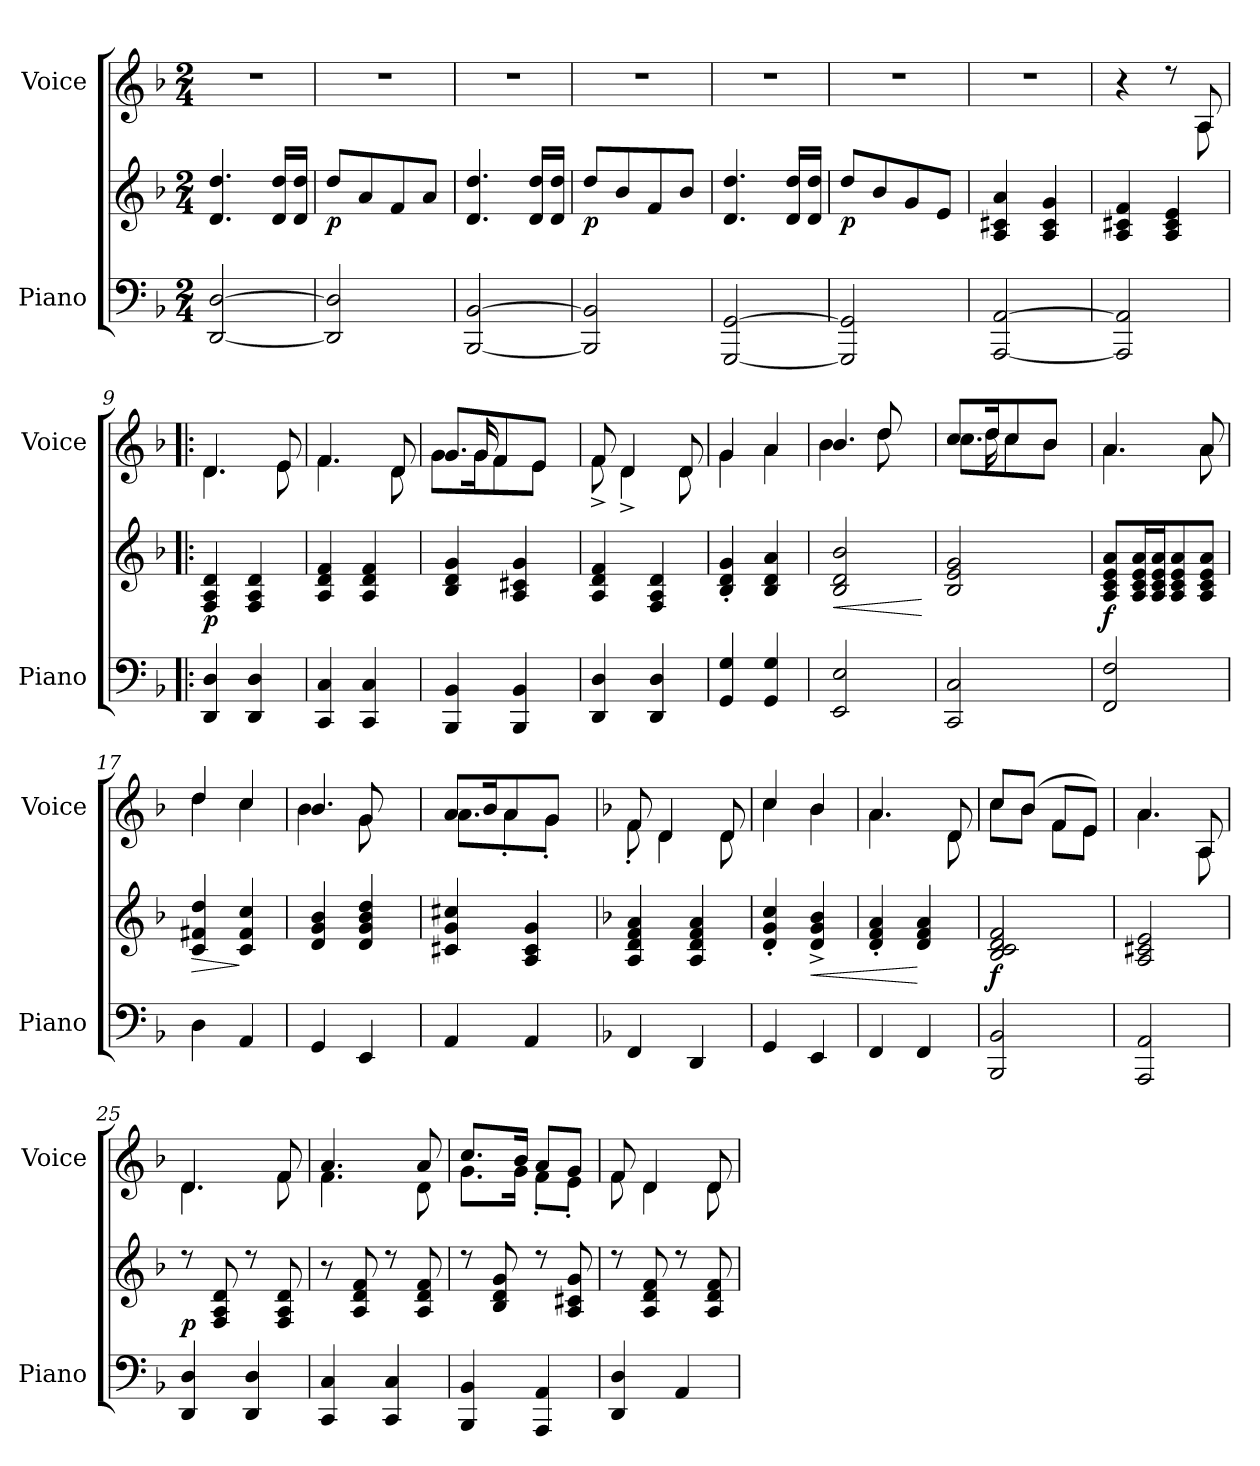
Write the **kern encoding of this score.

**kern	**kern	**dynam	**kern
*part2	*part2	*part2	*part1
*staff3	*staff2	*staff2/3	*staff1
*I"Piano	*	*	*I"Voice
*I'Piano	*	*	*I'Voice
*clefF4	*clefG2	*	*clefG2
*k[b-]	*k[b-]	*	*k[b-]
*M2/4	*M2/4	*	*M2/4
=1	=1	=1	=1
[<2DD/ [>2D/	4.d/ 4.dd/	.	2r
.	16d/ 16dd/LL	.	.
.	16d/ 16dd/JJ	.	.
=2	=2	=2	=2
!	!	!LO:DY:b	!
2DD/] 2D/]	8dd/L	p	2r
.	8a/	.	.
.	8f/	.	.
.	8a/J	.	.
=3	=3	=3	=3
[<2BBB-/ [>2BB-/	4.d/ 4.dd/	.	2r
.	16d/ 16dd/LL	.	.
.	16d/ 16dd/JJ	.	.
=4	=4	=4	=4
!	!	!LO:DY:b	!
2BBB-/] 2BB-/]	8dd/L	p	2r
.	8b-/	.	.
.	8f/	.	.
.	8b-/J	.	.
=5	=5	=5	=5
[<2GGG/ [>2GG/	4.d/ 4.dd/	.	2r
.	16d/ 16dd/LL	.	.
.	16d/ 16dd/JJ	.	.
=6	=6	=6	=6
!	!	!LO:DY:b	!
2GGG/] 2GG/]	8dd/L	p	2r
.	8b-/	.	.
.	8g/	.	.
.	8e/J	.	.
!!LO:LB:g=z
=7	=7	=7	=7
[<2AAA/ [>2AA/	4A/ 4c#X/ 4a/	.	2rdd
.	4A/ 4c#/ 4g/	.	.
=8	=8	=8	=8
*	*	*	*^
2AAA/] 2AA/]	4A/ 4c#X/ 4f/	.	4r	4.ryy
.	4A/ 4c#/ 4e/	.	8rcc	.
.	.	.	8A/	8A\
=9!|:	=9!|:	=9!|:	=9!|:	=9!|:
!	!	!LO:DY:b	!	!
4DD/ 4D/	4F/ 4A/ 4d/	p	4.d/	4.d\
4DD/ 4D/	4F/ 4A/ 4d/	.	.	.
.	.	.	8e/	8e\
=10	=10	=10	=10	=10
4CC/ 4C/	4A/ 4d/ 4f/	.	4.f/	4.f\
4CC/ 4C/	4A/ 4d/ 4f/	.	.	.
.	.	.	8d/	8d\
=11	=11	=11	=11	=11
*	*	*	*	*^
4BBB-/ 4BB-/	4B-/ 4d/ 4g/	.	8.g/L	8g\L	8ryy
.	.	.	.	16g\K	16g/
.	.	.	8f/J	8f\J	16ryy
4BBB-/ 4BB-/	4A/ 4c#X/ 4g/	.	.	.	4ryy
.	.	.	8e/J	8e\J	.
.	.	.	16ryy	16ryy	.
*	*	*	*	*v	*v
=12	=12	=12	=12	=12
4DD/ 4D/	4A/ 4d/ 4f/	.	8f/	8f^<\
.	.	.	4d/	4d^<\
4DD/ 4D/	4F/ 4A/ 4d/	.	.	.
.	.	.	8d/	8d\
=13	=13	=13	=13	=13
4GG/ 4G/	4B-/'> 4d/'> 4g/'>	.	4g/	4g\
4GG/ 4G/	4B-/ 4d/ 4a/	.	4a/	4a\
!!LO:LB:g=z
=14	=14	=14	=14	=14
!	!	!LO:HP:b	!	!
*	*	*	*	*^
2EE/ 2E/	2B-/ 2d/ 2b-/	<	4.b-/	4b-\	4ryy
.	.	.	.	8dd\	8dd/
.	.	.	8ryy	8ryy	8ryy
*	*	*	*v	*v	*v
.	.	[	.
=15	=15	=15	=15
*	*	*	*^
*	*	*	*	*^
2CC/ 2C/	2B-/ 2e/ 2g/	.	8cc/L	8.cc\L	8ryy
.	.	.	16dd/K	.	16dd\
.	.	.	8cc/J	8cc\J	16ryy
.	.	.	.	.	4ryy
.	.	.	8b-/J	8b-\J	.
.	.	.	16ryy	16ryy	.
*	*	*	*	*v	*v
=16	=16	=16	=16	=16
!	!	!LO:DY:b	!	!
2FF/ 2F/	8A/ 8c/ 8e/ 8a/L	f	4.a/	4.a\
.	16A/ 16c/ 16e/ 16a/L	.	.	.
.	16A/ 16c/ 16e/ 16a/J	.	.	.
.	8A/ 8c/ 8e/ 8a/	.	.	.
.	8A/ 8c/ 8e/ 8a/J	.	8a/	8a\
=17	=17	=17	=17	=17
!	!	!LO:HP:b	!	!
4D\	4c/ 4f#X/ 4dd/	>	4dd/	4dd\
4AA/	4c/ 4f#/ 4cc/	]	4cc/	4cc\
=18	=18	=18	=18	=18
*	*	*	*	*^
4GG/	4d/ 4g/ 4b-/	.	4.b-/	4b-\	4ryy
4EE/	4d/ 4g/ 4b-/ 4dd/	.	.	8g\	8g/
.	.	.	8ryy	8ryy	8ryy
*	*	*	*	*v	*v
=19	=19	=19	=19	=19
4AA/	4c#X/ 4g/ 4cc#X/	.	8a/L	8.a\L
.	.	.	16b-/K	.
.	.	.	8a/J	8a'<\J
4AA/	4A/ 4c#/ 4g/	.	.	.
.	.	.	8g/J	8g'<\J
.	.	.	16ryy	16ryy
!!LO:PB:g=z	!!
=20	=20	=20	=20	=20
*k[b-]	*k[b-]	*	*k[b-]	*
4FF/	4A/ 4d/ 4f/ 4a/	.	8f/	8f'<\
.	.	.	4d/	4d\
4DD/	4A/ 4d/ 4f/ 4a/	.	.	.
.	.	.	8d/	8d\
=21	=21	=21	=21	=21
4GG/	4d/'> 4g/'> 4cc/'>	.	4cc/	4cc\
!	!	!LO:HP:b	!	!
4EE/	4d/^> 4g/^> 4b-/^>	<	4b-/	4b-\
=22	=22	=22	=22	=22
4FF/	4d/'> 4f/'> 4a/'>	.	4.a/	4.a\
4FF/	4d/ 4f/ 4a/	[	.	.
.	.	.	8d/	8d\
=23	=23	=23	=23	=23
!	!	!LO:DY:b	!	!
2BBB-/ 2BB-/	2B-/ 2c/ 2d/ 2f/	f	8cc/L	8cc\L
.	.	.	(>8b-/J	8b-\J
.	.	.	8f/L	8f\L
.	.	.	8e/J)	8e\J
=24	=24	=24	=24	=24
2AAA/ 2AA/	2A/ 2c#X/ 2e/	.	4.a/	4.a\
.	.	.	8A/	8A\
=25	=25	=25	=25	=25
!	!	!LO:DY:a=2	!	!
4DD/ 4D/	8rcc	p	4.d/	4.d\
.	8F/ 8A/ 8d/	.	.	.
4DD/ 4D/	8rcc	.	.	.
.	8F/ 8A/ 8d/	.	8f/	8f\
!!LO:LB:g=z	!!
=26	=26	=26	=26	=26
4CC/ 4C/	8r	.	4.a/	4.f\
.	8A/ 8d/ 8f/	.	.	.
4CC/ 4C/	8rcc	.	.	.
.	8A/ 8d/ 8f/	.	8a/	8d\
=27	=27	=27	=27	=27
4BBB-/ 4BB-/	8rcc	.	8.cc/L	8.g\L
.	8B-/ 8d/ 8g/	.	.	.
.	.	.	16b-/Jk	16g\Jk
4AAA/ 4AA/	8rcc	.	8a/L	8f'<\L
.	8A/ 8c#X/ 8g/	.	8g/J	8e'<\J
=28	=28	=28	=28	=28
4DD/ 4D/	8rcc	.	8f/	8f\
.	8A/ 8d/ 8f/	.	4d/	4d\
4AA/	8rcc	.	.	.
.	8A/ 8d/ 8f/	.	8d/	8d\
*	*	*	*v	*v
=	=	=	=
*-	*-	*-	*-
